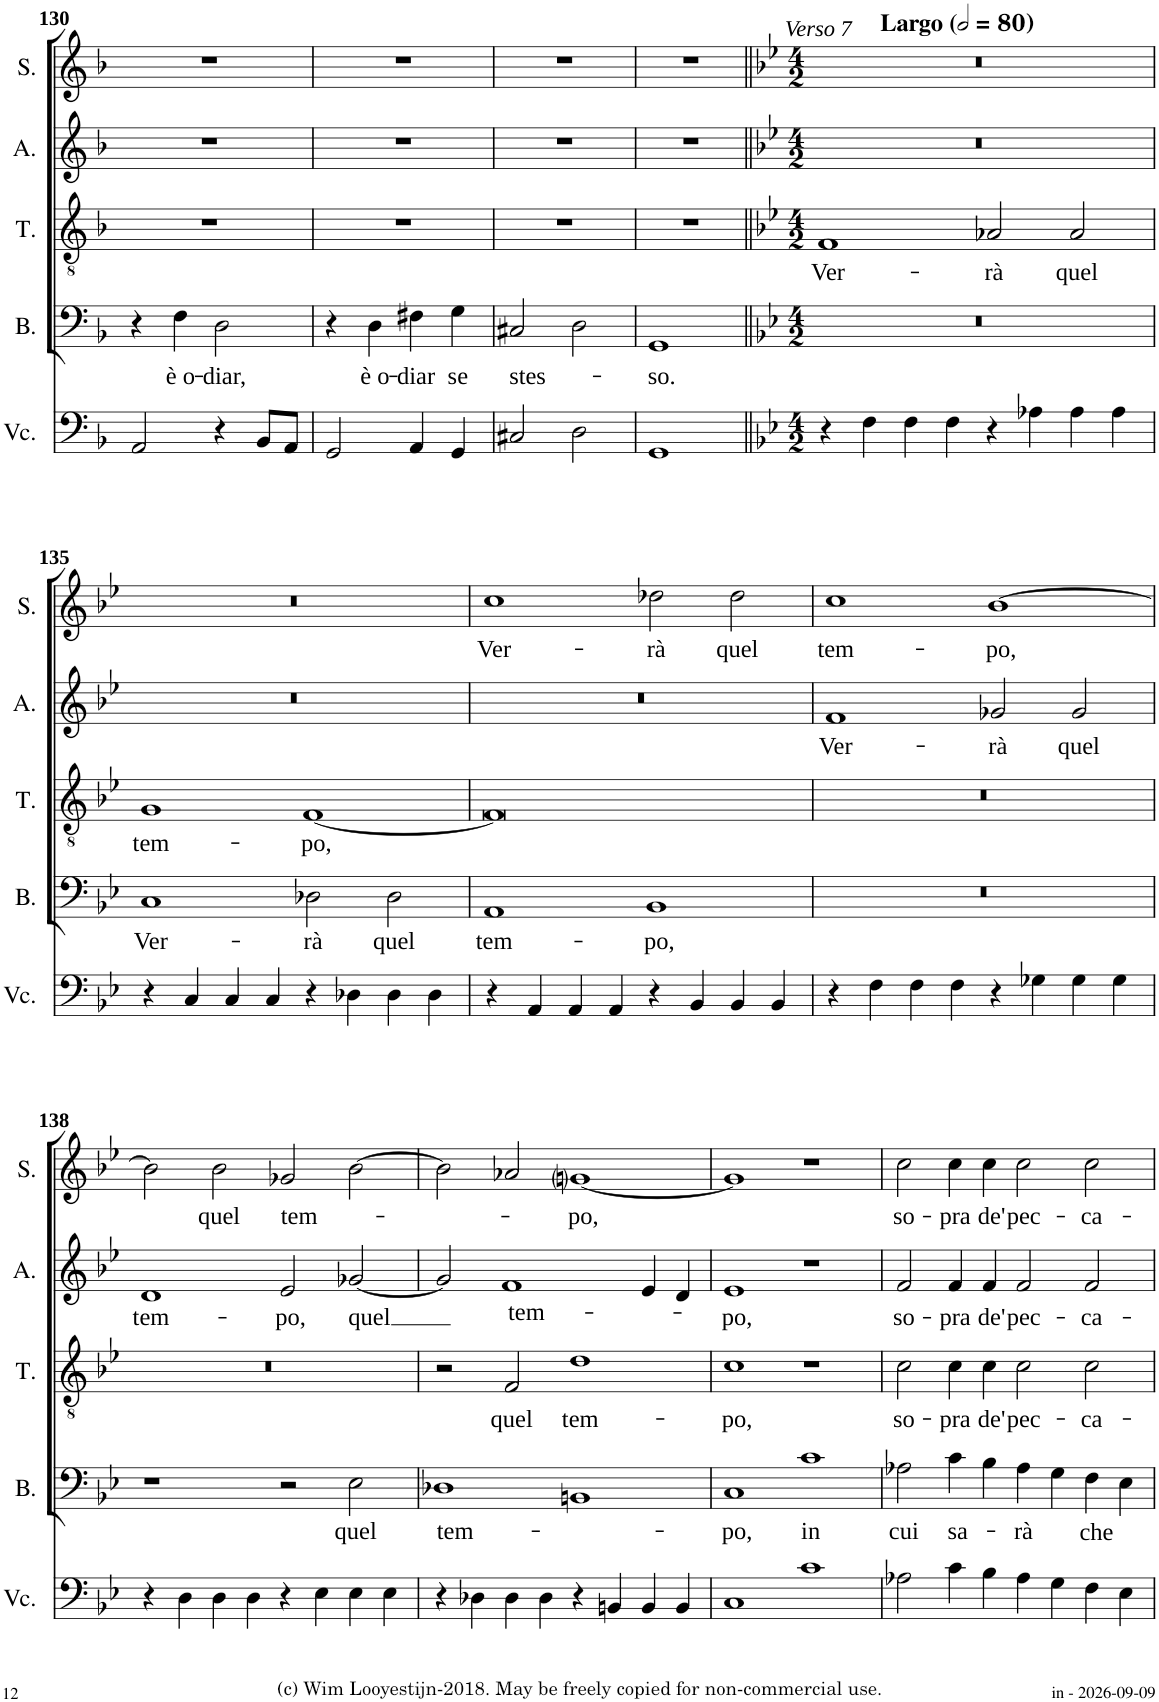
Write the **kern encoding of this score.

**kern	**kern	**text	**kern	**text	**kern	**text	**kern	**text
*part5	*part4	*part4	*part3	*part3	*part2	*part2	*part1	*part1
*staff5	*staff4	*staff4	*staff3	*staff3	*staff2	*staff2	*staff1	*staff1
*I"B.C.	*I"Basse	*	*I"Ténor	*	*I"Alto	*	*I"Soprano	*
*	*I'B.	*	*I'T.	*	*I'A.	*	*I'S.	*
!!LO:PB:g=z
*clefF4	*clefF4	*	*clefGv2	*	*clefG2	*	*clefG2	*
*k[b-]	*k[b-]	*	*k[b-]	*	*k[b-]	*	*k[b-]	*
*F:	*F:	*	*F:	*	*F:	*	*F:	*
*M4/4	*M4/4	*	*M4/4	*	*M4/4	*	*M4/4	*
*met(c)	*met(c)	*	*met(c)	*	*met(c)	*	*met(c)	*
=130	=130	=130	=130	=130	=130	=130	=130	=130
2AA/	4r	.	1r	.	1r	.	1r	.
!	!	!LO:LY:b	!	!	!	!	!	!
.	4F\	è o-	.	.	.	.	.	.
!	!	!LO:LY:b	!	!	!	!	!	!
4r	2D\	-diar,	.	.	.	.	.	.
8BB-/L	.	.	.	.	.	.	.	.
8AA/J	.	.	.	.	.	.	.	.
=131	=131	=131	=131	=131	=131	=131	=131	=131
2GG/	4r	.	1r	.	1r	.	1r	.
!	!	!LO:LY:b	!	!	!	!	!	!
.	4D\	è o-	.	.	.	.	.	.
!	!	!LO:LY:b	!	!	!	!	!	!
4AA/	4F#X\	-diar	.	.	.	.	.	.
!	!	!LO:LY:b	!	!	!	!	!	!
4GG/	4G\	se	.	.	.	.	.	.
=132	=132	=132	=132	=132	=132	=132	=132	=132
!	!	!LO:LY:b	!	!	!	!	!	!
2C#X/	2C#X/	stes-	1r	.	1r	.	1r	.
2D\	2D\	.	.	.	.	.	.	.
=133	=133	=133	=133	=133	=133	=133	=133	=133
!	!	!LO:LY:b	!	!	!	!	!	!
1GG	1GG	-so.	1r	.	1r	.	1r	.
=134||	=134||	=134||	=134||	=134||	=134||	=134||	=134||	=134||
*k[b-e-]	*k[b-e-]	*	*k[b-e-]	*	*k[b-e-]	*	*k[b-e-]	*
*B-:	*B-:	*	*B-:	*	*B-:	*	*B-:	*
*M4/2	*M4/2	*	*M4/2	*	*M4/2	*	*M4/2	*
*	*	*	*	*	*	*	*MM160	*
!	!	!	!	!	!	!	!LO:TX:a:i:t=Verso 7	!
!	!	!	!	!	!	!	!LO:TX:a:B:t=Largo	!
!	!	!	!	!LO:LY:b	!	!	!	!
4r	0r	.	1F	Ver-	0r	.	0r	.
4F\	.	.	.	.	.	.	.	.
4F\	.	.	.	.	.	.	.	.
4F\	.	.	.	.	.	.	.	.
!	!	!	!	!LO:LY:b	!	!	!	!
4r	.	.	2A-X/	-rà	.	.	.	.
4A-X\	.	.	.	.	.	.	.	.
!	!	!	!	!LO:LY:b	!	!	!	!
4A-\	.	.	2A-/	quel	.	.	.	.
4A-\	.	.	.	.	.	.	.	.
!!LO:LB:g=z
=135	=135	=135	=135	=135	=135	=135	=135	=135
!	!	!LO:LY:b	!	!LO:LY:b	!	!	!	!
4r	1C	Ver-	1G	tem-	0r	.	0r	.
4C/	.	.	.	.	.	.	.	.
4C/	.	.	.	.	.	.	.	.
4C/	.	.	.	.	.	.	.	.
!	!	!LO:LY:b	!	!LO:LY:b	!	!	!	!
4r	2D-X\	-rà	[1F	-po,	.	.	.	.
4D-X\	.	.	.	.	.	.	.	.
!	!	!LO:LY:b	!	!	!	!	!	!
4D-\	2D-\	quel	.	.	.	.	.	.
4D-\	.	.	.	.	.	.	.	.
=136	=136	=136	=136	=136	=136	=136	=136	=136
!	!	!LO:LY:b	!	!	!	!	!	!LO:LY:b
4r	1AA	tem-	0F]	.	0r	.	1cc	Ver-
4AA/	.	.	.	.	.	.	.	.
4AA/	.	.	.	.	.	.	.	.
4AA/	.	.	.	.	.	.	.	.
!	!	!LO:LY:b	!	!	!	!	!	!LO:LY:b
4r	1BB-	-po,	.	.	.	.	2dd-X\	-rà
4BB-/	.	.	.	.	.	.	.	.
!	!	!	!	!	!	!	!	!LO:LY:b
4BB-/	.	.	.	.	.	.	2dd-\	quel
4BB-/	.	.	.	.	.	.	.	.
=137	=137	=137	=137	=137	=137	=137	=137	=137
!	!	!	!	!	!	!LO:LY:b	!	!LO:LY:b
4r	0r	.	0r	.	1f	Ver-	1cc	tem-
4F\	.	.	.	.	.	.	.	.
4F\	.	.	.	.	.	.	.	.
4F\	.	.	.	.	.	.	.	.
!	!	!	!	!	!	!LO:LY:b	!	!LO:LY:b
4r	.	.	.	.	2g-X/	-rà	[1b-	-po,
4G-X\	.	.	.	.	.	.	.	.
!	!	!	!	!	!	!LO:LY:b	!	!
4G-\	.	.	.	.	2g-/	quel	.	.
4G-\	.	.	.	.	.	.	.	.
!!LO:LB:g=z
=138	=138	=138	=138	=138	=138	=138	=138	=138
!	!	!	!	!	!	!LO:LY:b	!	!
4r	1r	.	0r	.	1d	tem-	2b-\]	.
4D\	.	.	.	.	.	.	.	.
!	!	!	!	!	!	!	!	!LO:LY:b
4D\	.	.	.	.	.	.	2b-\	quel
4D\	.	.	.	.	.	.	.	.
!	!	!	!	!	!	!LO:LY:b	!	!LO:LY:b
4r	2r	.	.	.	2e-/	-po,	2g-X/	tem-
4E-\	.	.	.	.	.	.	.	.
!	!	!LO:LY:b	!	!	!	!LO:LY:b	!	!
4E-\	2E-\	quel	.	.	[2g-X/	quel	[2b-\	.
4E-\	.	.	.	.	.	.	.	.
=139	=139	=139	=139	=139	=139	=139	=139	=139
!	!	!LO:LY:b	!	!	!	!	!	!
4r	1D-X	tem-	2r	.	2g-/]	.	2b-\]	.
4D-X\	.	.	.	.	.	.	.	.
!	!	!	!	!LO:LY:b	!	!LO:LY:b	!	!
4D-\	.	.	2F/	quel	1f	tem-	2a-X/	.
4D-\	.	.	.	.	.	.	.	.
!	!	!	!	!LO:LY:b	!	!	!	!LO:LY:b
4r	1BBn	.	1d	tem-	.	.	[1gni	-po,
4BBn/	.	.	.	.	.	.	.	.
4BB/	.	.	.	.	4e-/	.	.	.
4BB/	.	.	.	.	4d/	.	.	.
=140	=140	=140	=140	=140	=140	=140	=140	=140
!	!	!LO:LY:b	!	!LO:LY:b	!	!LO:LY:b	!	!
1C	1C	-po,	1c	-po,	1e-	-po,	1g]	.
!	!	!LO:LY:b	!	!	!	!	!	!
1c	1c	in	1r	.	1r	.	1r	.
=141	=141	=141	=141	=141	=141	=141	=141	=141
!	!	!LO:LY:b	!	!LO:LY:b	!	!LO:LY:b	!	!LO:LY:b
2A-X\	2A-X\	cui	2c\	so-	2f/	so-	2cc\	so-
!	!	!LO:LY:b	!	!LO:LY:b	!	!LO:LY:b	!	!LO:LY:b
4c\	4c\	sa-	4c\	-pra	4f/	-pra	4cc\	-pra
!	!	!	!	!LO:LY:b	!	!LO:LY:b	!	!LO:LY:b
4B-\	4B-\	.	4c\	de'	4f/	de'	4cc\	de'
!	!	!LO:LY:b	!	!LO:LY:b	!	!LO:LY:b	!	!LO:LY:b
4A-\	4A-\	-rà	2c\	pec-	2f/	pec-	2cc\	pec-
4G\	4G\	.	.	.	.	.	.	.
!	!	!LO:LY:b	!	!LO:LY:b	!	!LO:LY:b	!	!LO:LY:b
4F\	4F\	che	2c\	-ca-	2f/	-ca-	2cc\	-ca-
4E-\	4E-\	.	.	.	.	.	.	.
=	=	=	=	=	=	=	=	=
*-	*-	*-	*-	*-	*-	*-	*-	*-
